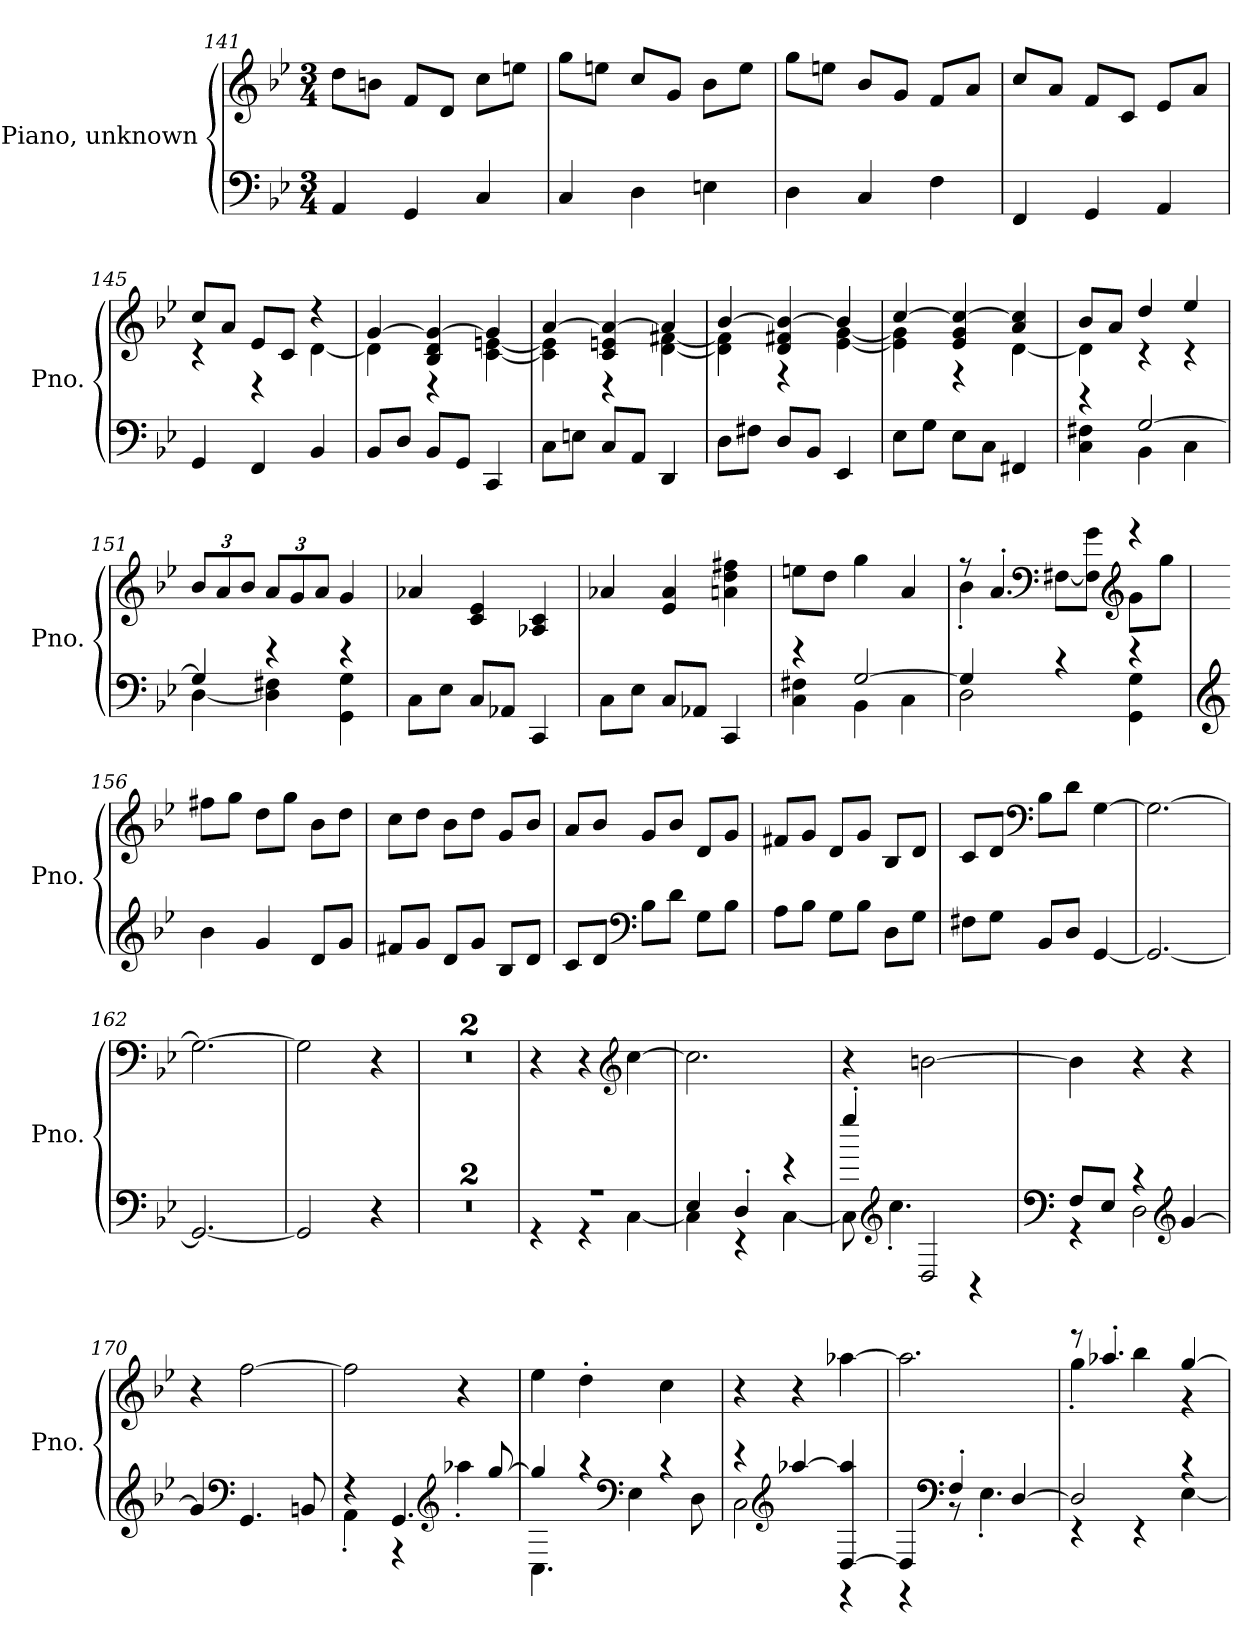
**kern	**kern
*part1	*part1
*staff2	*staff1
*I"Piano, unknown	*
*I'Pno.	*
!!LO:LB:g=z
*clefF4	*clefG2
*k[b-e-]	*k[b-e-]
*M3/4	*M3/4
=141	=141
4AA/	8dd\L
.	8bn\J
4GG/	8f/L
.	8d/J
4C/	8cc\L
.	8een\J
=142	=142
4C/	8gg\L
.	8een\J
4D\	8cc/L
.	8g/J
4En\	8b-\L
.	8ee\J
=143	=143
4D\	8gg\L
.	8een\J
4C/	8b-/L
.	8g/J
4F\	8f/L
.	8a/J
=144	=144
4FF/	8cc/L
.	8a/J
4GG/	8f/L
.	8c/J
4AA/	8e-/L
.	8a/J
=145	=145
*	*^
4GG/	8cc/L	4r
.	8a/J	.
4FF/	8e-/L	4r
.	8c/J	.
4BB-/	4r	[4d\
=146	=146	=146
8BB-/L	[4g/	4d\]
8D/J	.	.
8BB-/L	4B-/ 4d/ 4g/_	4r
8GG/J	.	.
4CC/	4g/]	[4c\ [4en\
!!LO:LB:g=z	!!
=147	=147	=147
8C\L	[4a/	4c\] 4e\]
8En\J	.	.
8C/L	4c/ 4en/ 4a/_	4r
8AA/J	.	.
4DD/	4a/]	[4d\ [4f#X\
=148	=148	=148
8D\L	[4b-/	4d\] 4f#\]
8F#X\J	.	.
8D/L	4d/ 4f#X/ 4b-/_	4r
8BB-/J	.	.
4EE-/	4b-/]	[4e-\ [4g\
=149	=149	=149
8E-\L	[4cc/	4e-\] 4g\]
8G\J	.	.
8E-\L	4e-/ 4g/ 4cc/_	4r
8C\J	.	.
4FF#X/	4a/ 4cc/]	[4d\
=150	=150	=150
*^	*	*
4r	4C\ 4F#X\	8b-/L	4d\]
.	.	8a/J	.
[2G/	4BB-\	4dd/	4r
.	4C\	4ee-/	4r
*	*	*v	*v
=151	=151	=151
*	*	*Xbrackettup
4G/]	[4D\	12b-/L
.	.	12a/
.	.	12b-/J
4r	4D\] 4F#X\	12a/L
.	.	12g/
.	.	12a/J
4r	4GG\ 4G\	4g/
*v	*v	*
=152	=152
8C\L	4a-X/
8E-\J	.
8C/L	4c/ 4e-/
8AA-X/J	.
4CC/	4A-X/ 4c/
!!LO:PB:g=z
=153	=153
8C\L	4a-X/
8E-\J	.
8C/L	4e-/ 4a-/
8AA-X/J	.
4CC/	4an\ 4dd\ 4ff#X\
=154	=154
*^	*
4r	4C\ 4F#X\	8een\L
.	.	8dd\J
[2G/	4BB-\	4gg\
.	4C\	4a/
=155	=155	=155
*	*	*^
4G/]	2D\	8r	4b-'\
.	.	4.a'/	.
*	*	*clefF4	*
4r	.	.	[8F#X\L
.	.	.	8F#\] 8g\J
*	*	*clefG2	*
4r	4GG\ 4G\	4r	8g\L
.	.	.	8gg\J
*v	*v	*	*
*	*v	*v
=156	=156
*clefG2	*
4b-\	8ff#X\L
.	8gg\J
4g/	8dd\L
.	8gg\J
8d/L	8b-\L
8g/J	8dd\J
=157	=157
8f#X/L	8cc\L
8g/J	8dd\J
8d/L	8b-\L
8g/J	8dd\J
8B-/L	8g/L
8d/J	8b-/J
!!LO:LB:g=z
=158	=158
8c/L	8a/L
8d/J	8b-/J
*clefF4	*
8B-\L	8g/L
8d\J	8b-/J
8G\L	8d/L
8B-\J	8g/J
=159	=159
8A\L	8f#X/L
8B-\J	8g/J
8G\L	8d/L
8B-\J	8g/J
8D\L	8B-/L
8G\J	8d/J
=160	=160
8F#X\L	8c/L
8G\J	8d/J
*	*clefF4
8BB-/L	8B-\L
8D/J	8d\J
[4GG/	[4G\
=161	=161
2.GG/_	2.G\_
=162	=162
2.GG/_	2.G\_
=163	=163
2GG/]	2G\]
4r	4r
=164	=164
2.r	2.r
=165	=165
2.r	2.r
=166	=166
*^	*
2.r	4r	4r
.	4r	4r
*	*	*clefG2
.	[4C\	[4cc\
!!LO:LB:g=z
=167	=167	=167
4E-/	4C\]	2.cc\]
4D'/	4r	.
4r	[4C\	.
=168	=168	=168
4gg'/	8C\]	4r
*clefG2	*	*
.	4.cc'\	.
2D/	.	[2bn\
.	4r	.
=169	=169	=169
*clefF4	*	*
8F/L	4r	4b\]
8E-/J	.	.
4r	2D\	4r
*clefG2	*	*
[4g/	.	4r
*v	*v	*
=170	=170
4g/]	4r
*clefF4	*
4.GG/	[2ff\
8BBn/	.
=171	=171
*^	*
4r	4AA'\	2ff\]
4.GG/	4r	.
*clefG2	*	*
.	4aa-X'\	4r
[8gg/	.	.
=172	=172	=172
4gg/]	4.C\	4ee-\
4r	.	4dd'\
*clefF4	*	*
.	4E-\	.
4r	.	4cc\
.	8D\	.
!!LO:LB:g=z
=173	=173	=173
4r	2C\	4r
*clefG2	*	*
[4aa-X/	.	4r
[4D/ 4aa-/]	4r	[4aa-X\
=174	=174	=174
4D/]	4r	2.aa-\]
*clefF4	*	*
4F'/	8r	.
.	4.E-'\	.
[4D/	.	.
=175	=175	=175
*	*	*^
2D/]	4r	8r	4gg'\
.	.	4.aa-X'/	.
.	4r	.	4bb-\
4r	[4E-\	[4gg/	4r
*v	*v	*	*
*	*v	*v
=	=
*-	*-
